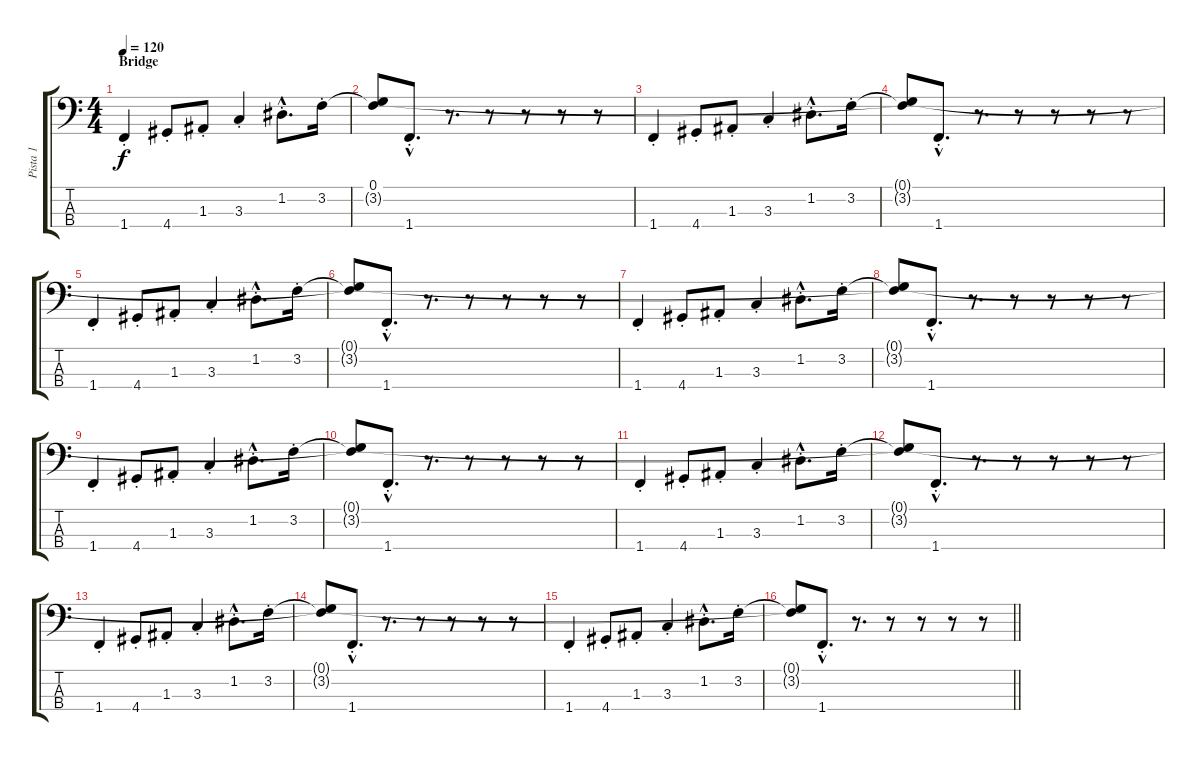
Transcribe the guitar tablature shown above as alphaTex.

\track ("Pista 1" "Pista 1") {instrument electricbassfinger}
\staff {score tabs}
\tuning (G2 D2 A1 E1) {hide}
\ts (4 4)
\section ("" "Bridge")
\tempo 120
\clef f4
\ks c
1.4{st}.4{dy f} 4.4{st}.8 1.3{st}.8 3.3{st}.4 1.2{hac st}.8{d} 3.2{st}.16 |
(0.1{t} 3.2{t}).8 1.4{hac st}.8{d} r.8{d} r.8 r.8 r.8 r.8 |
1.4{st}.4 4.4{st}.8 1.3{st}.8 3.3{st}.4 1.2{hac st}.8{d} 3.2{st}.16 |
(0.1{t} 3.2{t}).8 1.4{hac st}.8{d} r.8{d} r.8 r.8 r.8 r.8 |
1.4{st}.4 4.4{st}.8 1.3{st}.8 3.3{st}.4 1.2{hac st}.8{d} 3.2{st}.16 |
(0.1{t} 3.2{t}).8 1.4{hac st}.8{d} r.8{d} r.8 r.8 r.8 r.8 |
1.4{st}.4 4.4{st}.8 1.3{st}.8 3.3{st}.4 1.2{hac st}.8{d} 3.2{st}.16 |
(0.1{t} 3.2{t}).8 1.4{hac st}.8{d} r.8{d} r.8 r.8 r.8 r.8 |
1.4{st}.4{volume 9} 4.4{st}.8 1.3{st}.8 3.3{st}.4 1.2{hac st}.8{d} 3.2{st}.16 |
(0.1{t} 3.2{t}).8 1.4{hac st}.8{d} r.8{d} r.8 r.8 r.8 r.8 |
1.4{st}.4 4.4{st}.8 1.3{st}.8 3.3{st}.4 1.2{hac st}.8{d} 3.2{st}.16 |
(0.1{t} 3.2{t}).8 1.4{hac st}.8{d} r.8{d} r.8 r.8 r.8 r.8 |
1.4{st}.4 4.4{st}.8 1.3{st}.8 3.3{st}.4 1.2{hac st}.8{d} 3.2{st}.16 |
(0.1{t} 3.2{t}).8 1.4{hac st}.8{d} r.8{d} r.8 r.8 r.8 r.8 |
1.4{st}.4 4.4{st}.8 1.3{st}.8 3.3{st}.4 1.2{hac st}.8{d} 3.2{st}.16 |
\barLineRight lightlight
(0.1{t} 3.2{t}).8 1.4{hac st}.8{d} r.8{d} r.8 r.8 r.8 r.8
